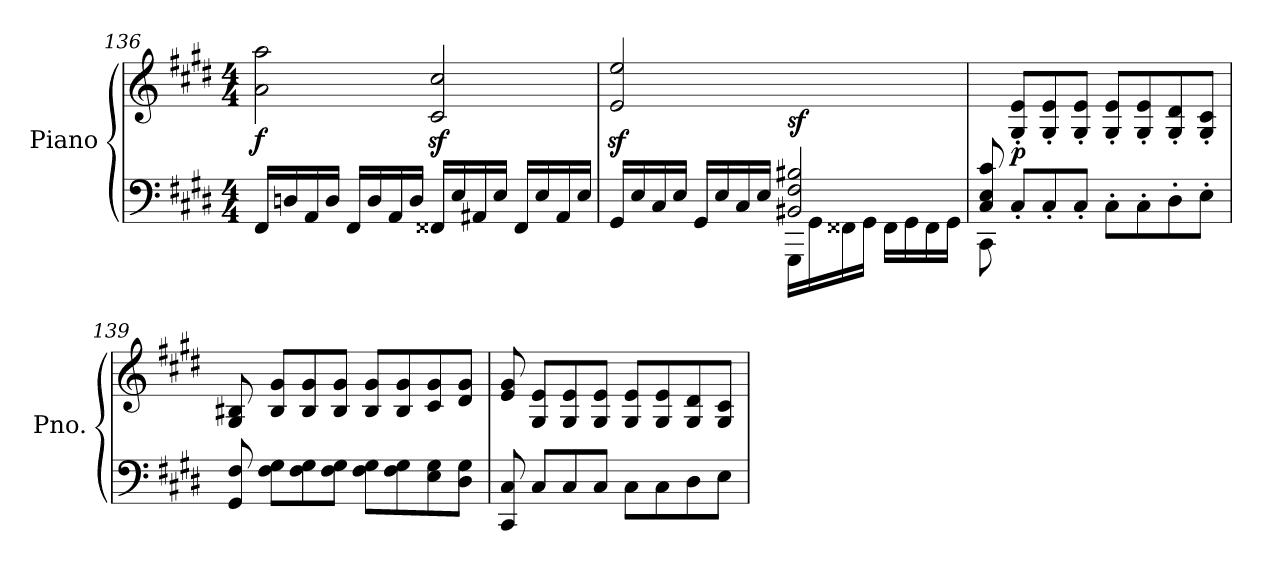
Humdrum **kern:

**kern	**kern	**dynam
*part1	*part1	*part1
*staff2	*staff1	*staff1/2
*I"Piano	*	*
*I'Pno.	*	*
!!LO:LB:g=z
*clefF4	*clefG2	*
*k[f#c#g#d#]	*k[f#c#g#d#]	*
*M4/4	*M4/4	*
=136	=136	=136
!	!	!LO:DY:b
16FF#/LL	2a\ 2aa\	f
16Dn/	.	.
16AA/	.	.
16D/JJ	.	.
16FF#/LL	.	.
16D/	.	.
16AA/	.	.
16D/JJ	.	.
16FF##X/LL	2c#/z< 2cc#/z<	.
16E/	.	.
16AA#X/	.	.
16E/JJ	.	.
16FF##/LL	.	.
16E/	.	.
16AA#/	.	.
16E/JJ	.	.
=137	=137	=137
*^	*	*
2ryy	16GG#/LL	2e/z< 2ee/z<	.
.	16E/	.	.
.	16C#/	.	.
.	16E/JJ	.	.
.	16GG#/LL	.	.
.	16E/	.	.
.	16C#/	.	.
.	16E/JJ	.	.
!	!	!	!LO:DY:b
2BB#X/ 2F#/ 2B#X/	16GGG#\LL	2ryy	sf
.	16GG#\	.	.
.	16FF##X\	.	.
.	16GG#\JJ	.	.
.	16FF##\LL	.	.
.	16GG#\	.	.
.	16FF##\	.	.
.	16GG#\JJ	.	.
=138	=138	=138	=138
8C#/ 8E/ 8c#/	8CC#\	8ryy	.
!	!	!	!LO:DY:a=2
2..ryy	8C#'/L	8G#/' 8e/'L	p
.	8C#'/	8G#/' 8e/'	.
.	8C#'/J	8G#/' 8e/'J	.
.	8C#'\L	8G#/' 8e/'L	.
.	8C#'\	8G#/' 8e/'	.
.	8D#'\	8G#/' 8d#/'	.
.	8E'\J	8G#/' 8c#/'J	.
*v	*v	*	*
=139	=139	=139
8GG#/ 8F#/	8G#/ 8B#X/	.
8F#\ 8G#\L	8B#/ 8g#/L	.
8F#\ 8G#\	8B#/ 8g#/	.
8F#\ 8G#\J	8B#/ 8g#/J	.
8F#\ 8G#\L	8B#/ 8g#/L	.
8F#\ 8G#\	8B#/ 8g#/	.
8E\ 8G#\	8c#/< 8g#/<	.
8D#\ 8G#\J	8d#/< 8g#/<J	.
!!LO:LB:g=z
=140	=140	=140
8CC#/ 8C#/	8e/ 8g#/	.
8C#/L	8G#/ 8e/L	.
8C#/	8G#/ 8e/	.
8C#/J	8G#/ 8e/J	.
8C#\L	8G#/ 8e/L	.
8C#\	8G#/ 8e/	.
8D#\	8G#/ 8d#/	.
8E\J	8G#/ 8c#/J	.
=	=	=
*-	*-	*-
